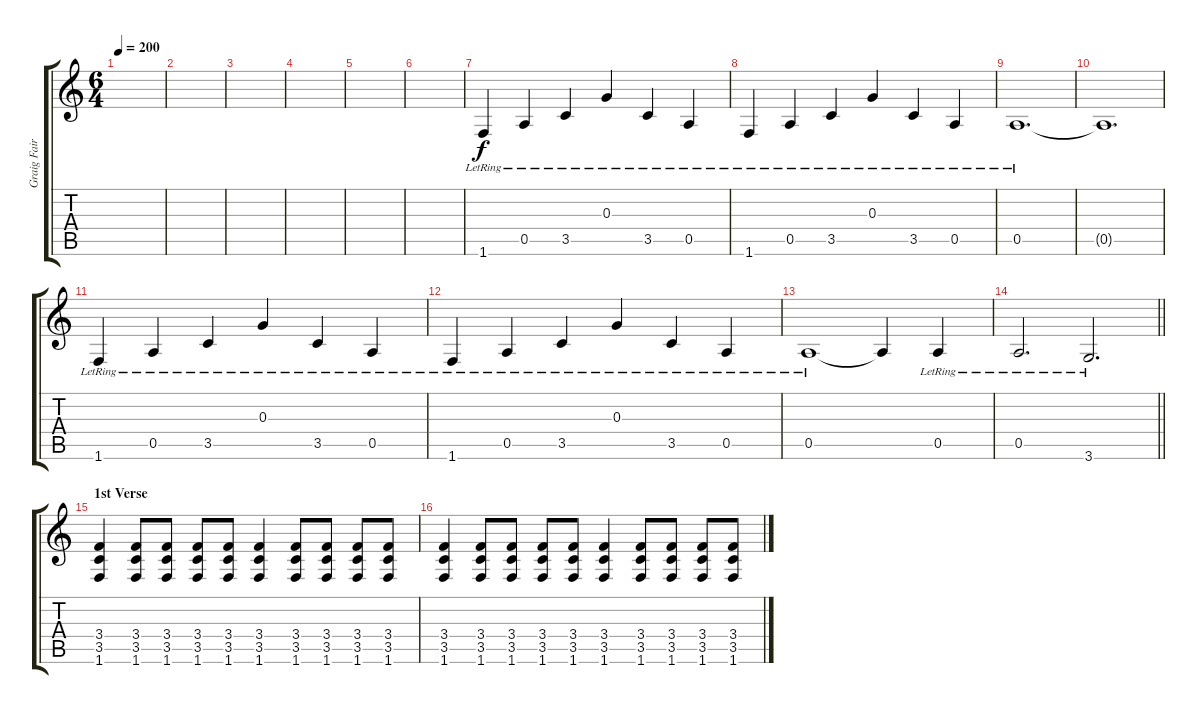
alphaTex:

\track ("Graig Fairbaugh - Guitar 2" "Graig Fair") {instrument acousticguitarsteel}
\staff {score tabs}
\tuning (E4 B3 G3 D3 A2 E2) {hide}
\ts (6 4)
\tempo 200
\clef g2
\ks c
|
|
|
|
|
|
1.6{lr}.4 0.5{lr}.4 3.5{lr}.4 0.3{lr}.4 3.5{lr}.4 0.5{lr}.4 |
1.6{lr}.4 0.5{lr}.4 3.5{lr}.4 0.3{lr}.4 3.5{lr}.4 0.5{lr}.4 |
0.5{lr}.1{d} |
0.5{t}.1{d} |
1.6{lr}.4 0.5{lr}.4 3.5{lr}.4 0.3{lr}.4 3.5{lr}.4 0.5{lr}.4 |
1.6{lr}.4 0.5{lr}.4 3.5{lr}.4 0.3{lr}.4 3.5{lr}.4 0.5{lr}.4 |
0.5{lr}.1 0.5{t}.4 0.5{lr}.4 |
\barLineRight lightlight
0.5{lr}.2{d} 3.6{lr}.2{d} |
\section ("" "1st Verse")
(3.4 3.5 1.6).4{volume 5} (3.4 3.5 1.6).8 (3.4 3.5 1.6).8 (3.4 3.5 1.6).8 (3.4 3.5 1.6).8 (3.4 3.5 1.6).4 (3.4 3.5 1.6).8 (3.4 3.5 1.6).8 (3.4 3.5 1.6).8 (3.4 3.5 1.6).8 |
(3.4 3.5 1.6).4 (3.4 3.5 1.6).8 (3.4 3.5 1.6).8 (3.4 3.5 1.6).8 (3.4 3.5 1.6).8 (3.4 3.5 1.6).4 (3.4 3.5 1.6).8 (3.4 3.5 1.6).8 (3.4 3.5 1.6).8 (3.4 3.5 1.6).8
